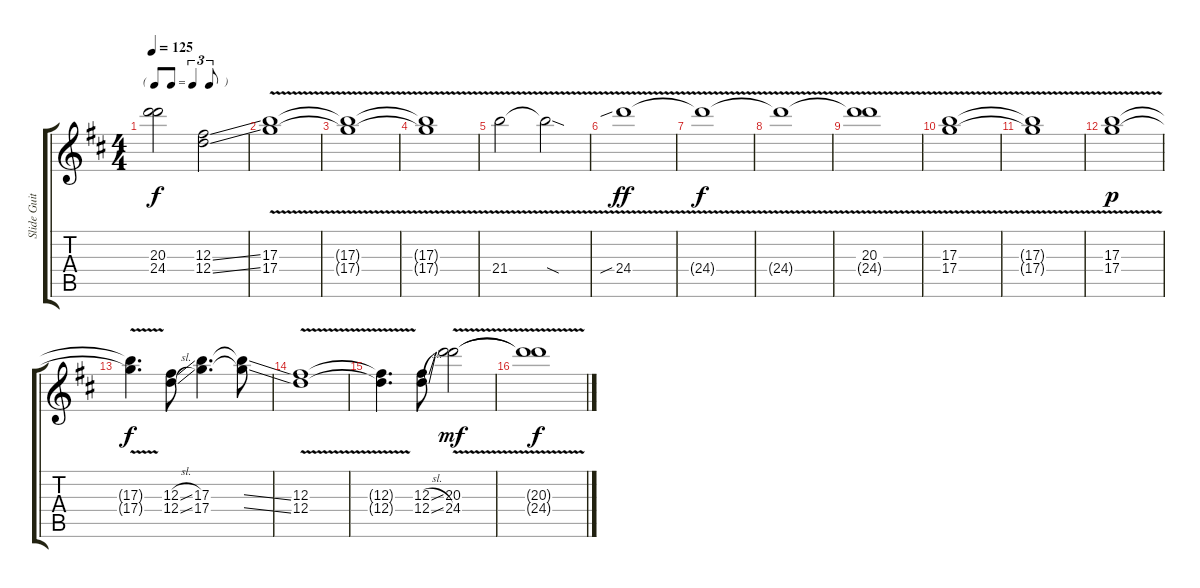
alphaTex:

\track ("Slide Guitar" "Slide Guit") {instrument overdrivenguitar}
\staff {score tabs}
\tuning (D4 A3 Gb3 D3 A2 D2) {hide}
\ts (4 4)
\tf triplet8th
\tempo 125
\clef g2
\ks d
(20.3{t} 24.4{t}).2{dy f} (12.3{ss} 12.4{ss}).2 |
(17.3{v} 17.4{v}).1 |
(17.3{v t} 17.4{v t}).1 |
(17.3{v t} 17.4{v t}).1 |
21.4{v}.2 21.4{sod t}.2 |
24.4{v sib}.1{dy ff} |
24.4{v t}.1{dy f} |
24.4{v t}.1 |
(20.3 24.4{t}).1 |
(17.3{v} 17.4{v}).1 |
(17.3{v t} 17.4{v t}).1 |
(17.3{v} 17.4{v}).1{dy p} |
(17.3{v t} 17.4{v t}).4{d dy f} (12.3{sl} 12.4{sl}).8 (17.3 17.4).4{d} (17.3{ss t} 17.4{ss t}).8 |
(12.3{v} 12.4{v}).1 |
(12.3{v t} 12.4{v t}).4{d} (12.3{sl} 12.4{sl}).8 (20.3{v} 24.4{v}).2{dy mf} |
(20.3{t} 24.4{t}).1{dy f}
